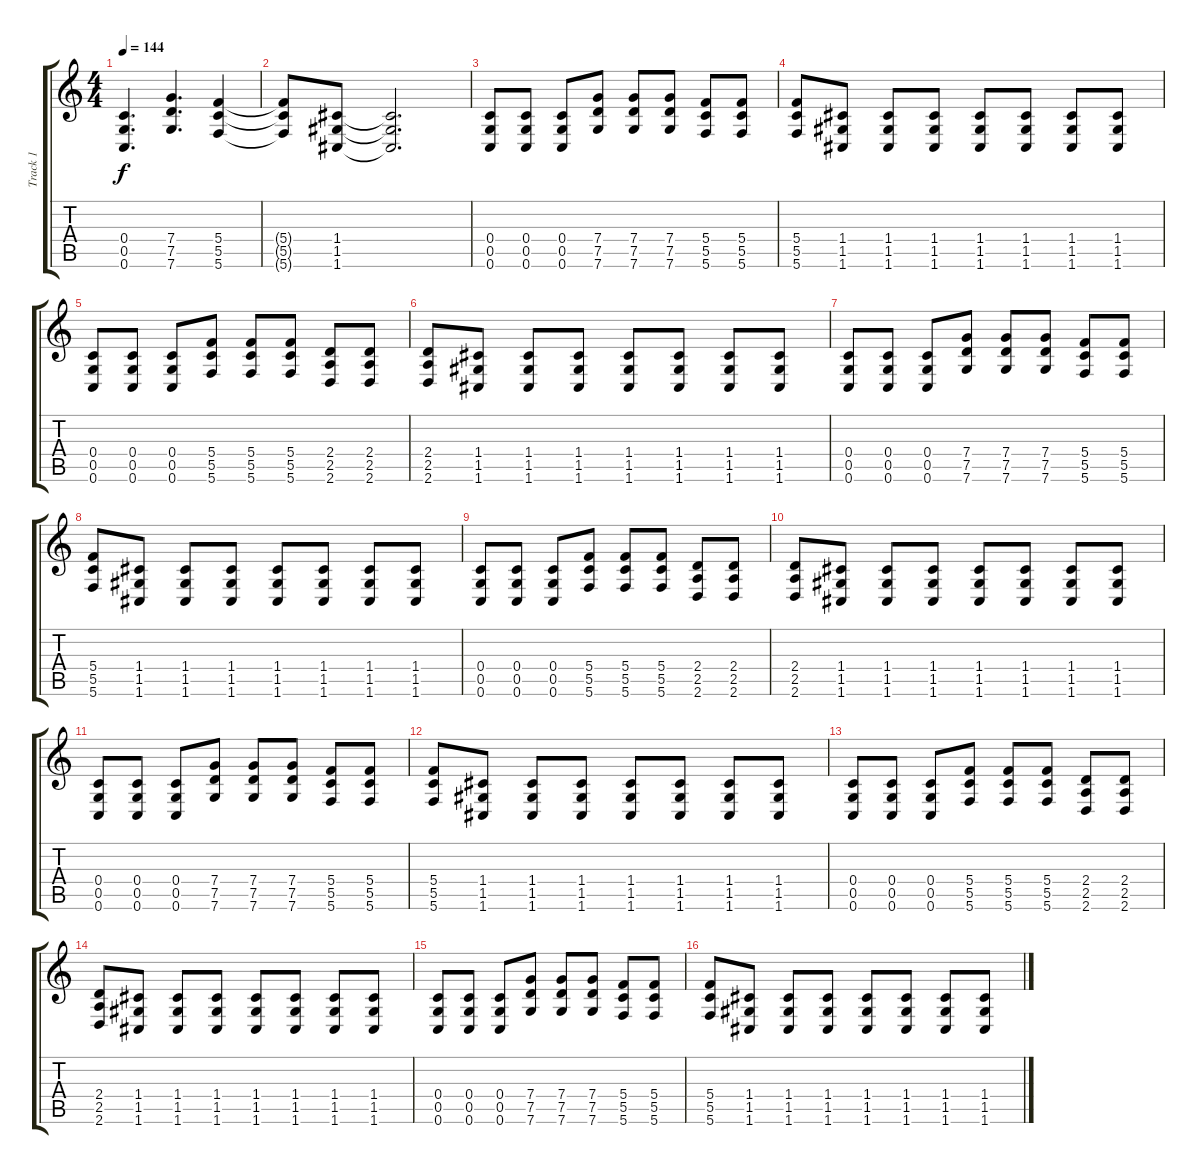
\track ("Track 1" "Track 1") {instrument electricguitarjazz}
\staff {score tabs}
\tuning (D4 A3 F3 C3 G2 C2) {hide}
\ts (4 4)
\tempo 144
\clef g2
\ks c
(0.4 0.5 0.6).4{d dy f volume 12 balance 0 instrument distortionguitar} (7.4 7.5 7.6).4{d} (5.4 5.5 5.6).4 |
(5.4{t} 5.5{t} 5.6{t}).8 (1.4 1.5 1.6).8 (1.4{t} 1.5{t} 1.6{t}).2{d} |
(0.4 0.5 0.6).8 (0.4 0.5 0.6).8 (0.4 0.5 0.6).8 (7.4 7.5 7.6).8 (7.4 7.5 7.6).8 (7.4 7.5 7.6).8 (5.4 5.5 5.6).8 (5.4 5.5 5.6).8 |
(5.4 5.5 5.6).8 (1.4 1.5 1.6).8 (1.4 1.5 1.6).8 (1.4 1.5 1.6).8 (1.4 1.5 1.6).8 (1.4 1.5 1.6).8 (1.4 1.5 1.6).8 (1.4 1.5 1.6).8 |
(0.4 0.5 0.6).8 (0.4 0.5 0.6).8 (0.4 0.5 0.6).8 (5.4 5.5 5.6).8 (5.4 5.5 5.6).8 (5.4 5.5 5.6).8 (2.4 2.5 2.6).8 (2.4 2.5 2.6).8 |
(2.4 2.5 2.6).8 (1.4 1.5 1.6).8 (1.4 1.5 1.6).8 (1.4 1.5 1.6).8 (1.4 1.5 1.6).8 (1.4 1.5 1.6).8 (1.4 1.5 1.6).8 (1.4 1.5 1.6).8 |
(0.4 0.5 0.6).8 (0.4 0.5 0.6).8 (0.4 0.5 0.6).8 (7.4 7.5 7.6).8 (7.4 7.5 7.6).8 (7.4 7.5 7.6).8 (5.4 5.5 5.6).8 (5.4 5.5 5.6).8 |
(5.4 5.5 5.6).8 (1.4 1.5 1.6).8 (1.4 1.5 1.6).8 (1.4 1.5 1.6).8 (1.4 1.5 1.6).8 (1.4 1.5 1.6).8 (1.4 1.5 1.6).8 (1.4 1.5 1.6).8 |
(0.4 0.5 0.6).8 (0.4 0.5 0.6).8 (0.4 0.5 0.6).8 (5.4 5.5 5.6).8 (5.4 5.5 5.6).8 (5.4 5.5 5.6).8 (2.4 2.5 2.6).8 (2.4 2.5 2.6).8 |
(2.4 2.5 2.6).8 (1.4 1.5 1.6).8 (1.4 1.5 1.6).8 (1.4 1.5 1.6).8 (1.4 1.5 1.6).8 (1.4 1.5 1.6).8 (1.4 1.5 1.6).8 (1.4 1.5 1.6).8 |
(0.4 0.5 0.6).8 (0.4 0.5 0.6).8 (0.4 0.5 0.6).8 (7.4 7.5 7.6).8 (7.4 7.5 7.6).8 (7.4 7.5 7.6).8 (5.4 5.5 5.6).8 (5.4 5.5 5.6).8 |
(5.4 5.5 5.6).8 (1.4 1.5 1.6).8 (1.4 1.5 1.6).8 (1.4 1.5 1.6).8 (1.4 1.5 1.6).8 (1.4 1.5 1.6).8 (1.4 1.5 1.6).8 (1.4 1.5 1.6).8 |
(0.4 0.5 0.6).8 (0.4 0.5 0.6).8 (0.4 0.5 0.6).8 (5.4 5.5 5.6).8 (5.4 5.5 5.6).8 (5.4 5.5 5.6).8 (2.4 2.5 2.6).8 (2.4 2.5 2.6).8 |
(2.4 2.5 2.6).8 (1.4 1.5 1.6).8 (1.4 1.5 1.6).8 (1.4 1.5 1.6).8 (1.4 1.5 1.6).8 (1.4 1.5 1.6).8 (1.4 1.5 1.6).8 (1.4 1.5 1.6).8 |
(0.4 0.5 0.6).8 (0.4 0.5 0.6).8 (0.4 0.5 0.6).8 (7.4 7.5 7.6).8 (7.4 7.5 7.6).8 (7.4 7.5 7.6).8 (5.4 5.5 5.6).8 (5.4 5.5 5.6).8 |
(5.4 5.5 5.6).8 (1.4 1.5 1.6).8 (1.4 1.5 1.6).8 (1.4 1.5 1.6).8 (1.4 1.5 1.6).8 (1.4 1.5 1.6).8 (1.4 1.5 1.6).8 (1.4 1.5 1.6).8
